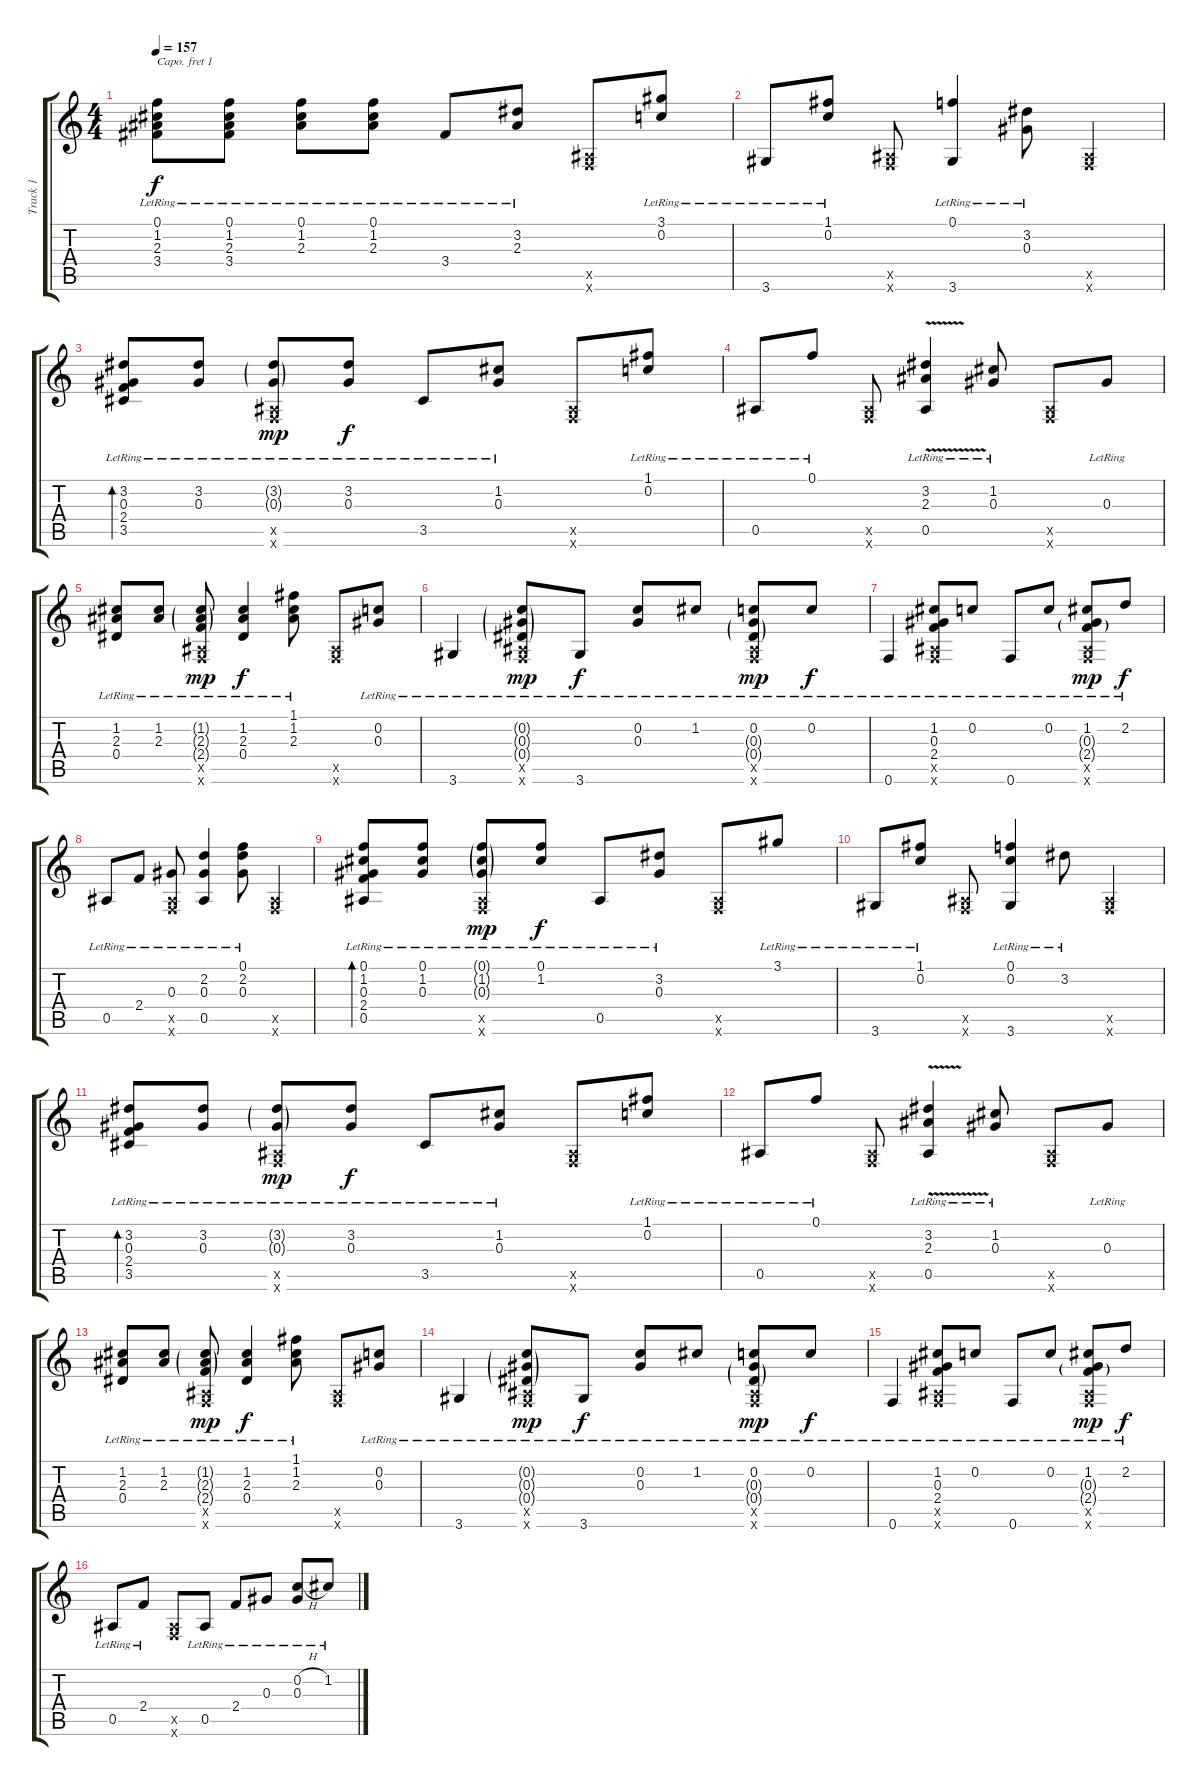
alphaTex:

\track ("Track 1" "Track 1") {instrument acousticguitarsteel}
\staff {score tabs}
\capo 1
\tuning (E4 B3 G3 D3 A2 E2) {hide}
\ts (4 4)
\tempo 157
\clef g2
\ks c
(0.1{lr} 1.2{lr} 2.3{lr} 3.4{lr}).8{dy f} (0.1{lr} 1.2{lr} 2.3{lr} 3.4{lr}).8 (0.1{lr} 1.2{lr} 2.3{lr}).8 (0.1{lr} 1.2{lr} 2.3{lr}).8 3.4{lr}.8 (3.2{lr} 2.3{lr}).8 (0.5{x} 0.6{x}).8 (3.1{lr} 0.2{lr}).8 |
3.6{lr}.8 (1.1{lr} 0.2{lr}).8 (0.5{x} 0.6{x}).8 (0.1{lr} 3.6{lr}).4 (3.2{lr} 0.3{lr}).8 (0.5{x} 0.6{x}).4 |
(3.2{lr} 0.3{lr} 2.4{lr} 3.5{lr}).8{bd 240} (3.2{lr} 0.3{lr}).8 (3.2{g lr} 0.3{g lr} 0.5{x} 0.6{x}).8{dy mp} (3.2{lr} 0.3{lr}).8{dy f} 3.5{lr}.8 (1.2{lr} 0.3{lr}).8 (0.5{x} 0.6{x}).8 (1.1{lr} 0.2{lr}).8 |
0.5{lr}.8 0.1{lr}.8 (0.5{x} 0.6{x}).8 (3.2{v lr} 2.3{lr} 0.5{lr}).4 (1.2{lr} 0.3{lr}).8 (0.5{x} 0.6{x}).8 0.3{lr}.8 |
(1.2{lr} 2.3{lr} 0.4{lr}).8 (1.2{lr} 2.3{lr}).8 (1.2{g lr} 2.3{g lr} 2.4{g lr} 0.5{x} 0.6{x}).8{dy mp} (1.2{lr} 2.3{lr} 0.4{lr}).4{dy f} (1.1{lr} 1.2{lr} 2.3{lr}).8 (0.5{x} 0.6{x}).8 (0.2{lr} 0.3{lr}).8 |
3.6{lr}.4 (0.2{g lr} 0.3{g lr} 0.4{g lr} 0.5{x} 0.6{x}).8{dy mp} 3.6{lr}.8{dy f} (0.2{lr} 0.3{lr}).8 1.2{lr}.8 (0.2{lr} 0.3{g lr} 0.4{g lr} 0.5{x} 0.6{x}).8{dy mp} 0.2{lr}.8{dy f} |
0.6{lr}.4 (1.2{lr} 0.3{lr} 2.4{lr} 0.5{x} 0.6{x}).8 0.2{lr}.8 0.6{lr}.8 0.2{lr}.8 (1.2{lr} 0.3{g lr} 2.4{g lr} 0.5{x} 0.6{x}).8{dy mp} 2.2{lr}.8{dy f} |
0.5{lr}.8 2.4{lr}.8 (0.3{lr} 0.5{x} 0.6{x}).8 (2.2{lr} 0.3{lr} 0.5{lr}).4 (0.1{lr} 2.2{lr} 0.3{lr}).8 (0.5{x} 0.6{x}).4 |
(0.1{lr} 1.2{lr} 0.3{lr} 2.4{lr} 0.5{lr}).8{bd 480} (0.1{lr} 1.2{lr} 0.3{lr}).8 (0.1{g lr} 1.2{g lr} 0.3{g lr} 0.5{x} 0.6{x}).8{dy mp} (0.1{lr} 1.2{lr}).8{dy f} 0.5{lr}.8 (3.2{lr} 0.3{lr}).8 (0.5{x} 0.6{x}).8 3.1{lr}.8 |
3.6{lr}.8 (1.1{lr} 0.2{lr}).8 (0.5{x} 0.6{x}).8 (0.1{lr} 0.2{lr} 3.6{lr}).4 3.2{lr}.8 (0.5{x} 0.6{x}).4 |
(3.2{lr} 0.3{lr} 2.4{lr} 3.5{lr}).8{bd 240} (3.2{lr} 0.3{lr}).8 (3.2{g lr} 0.3{g lr} 0.5{x} 0.6{x}).8{dy mp} (3.2{lr} 0.3{lr}).8{dy f} 3.5{lr}.8{volume 10} (1.2{lr} 0.3{lr}).8 (0.5{x} 0.6{x}).8 (1.1{lr} 0.2{lr}).8 |
0.5{lr}.8 0.1{lr}.8 (0.5{x} 0.6{x}).8 (3.2{v lr} 2.3{lr} 0.5{lr}).4 (1.2{lr} 0.3{lr}).8 (0.5{x} 0.6{x}).8 0.3{lr}.8 |
(1.2{lr} 2.3{lr} 0.4{lr}).8 (1.2{lr} 2.3{lr}).8 (1.2{g lr} 2.3{g lr} 2.4{g lr} 0.5{x} 0.6{x}).8{dy mp} (1.2{lr} 2.3{lr} 0.4{lr}).4{dy f} (1.1{lr} 1.2{lr} 2.3{lr}).8 (0.5{x} 0.6{x}).8 (0.2{lr} 0.3{lr}).8 |
3.6{lr}.4 (0.2{g lr} 0.3{g lr} 0.4{g lr} 0.5{x} 0.6{x}).8{dy mp} 3.6{lr}.8{dy f} (0.2{lr} 0.3{lr}).8 1.2{lr}.8 (0.2{lr} 0.3{g lr} 0.4{g lr} 0.5{x} 0.6{x}).8{dy mp} 0.2{lr}.8{dy f} |
0.6{lr}.4 (1.2{lr} 0.3{lr} 2.4{lr} 0.5{x} 0.6{x}).8 0.2{lr}.8 0.6{lr}.8 0.2{lr}.8 (1.2{lr} 0.3{g lr} 2.4{g lr} 0.5{x} 0.6{x}).8{dy mp} 2.2{lr}.8{dy f} |
0.5{lr}.8{volume 13} 2.4{lr}.8 (0.5{x} 0.6{x}).8 0.5{lr}.8 2.4{lr}.8 0.3{lr}.8 (0.2{h lr} 0.3{lr}).8 1.2{lr}.8
